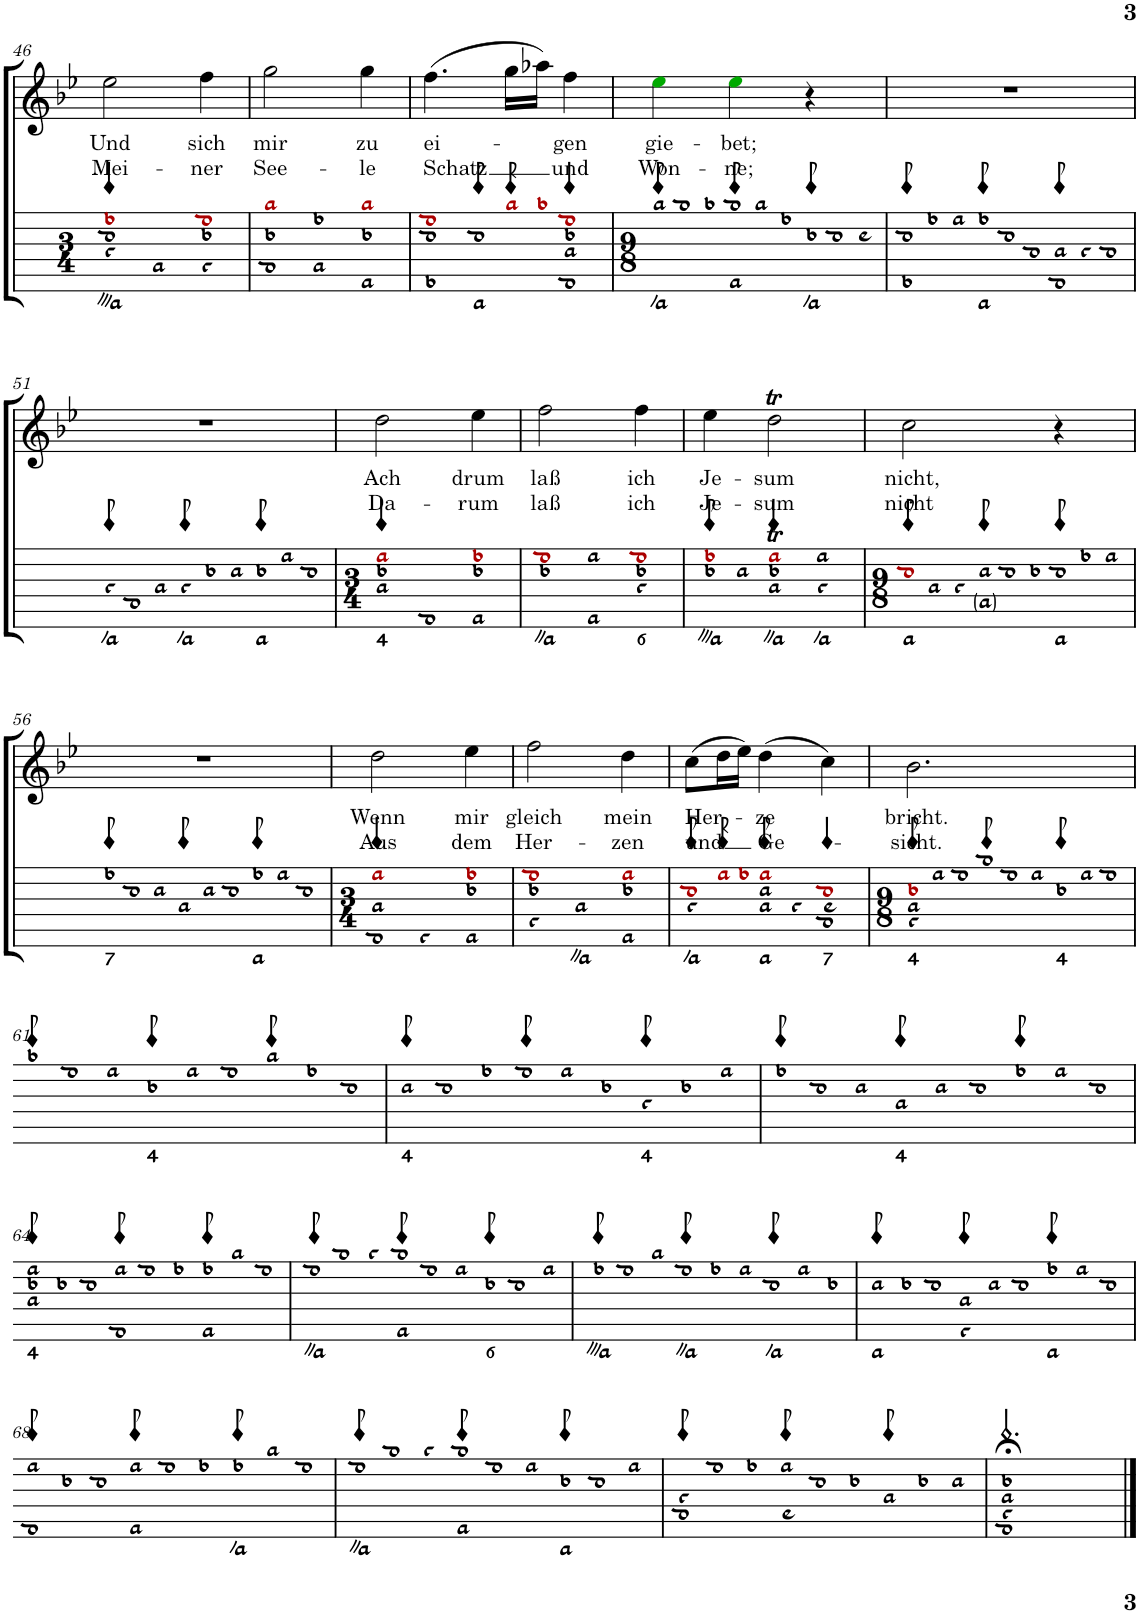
**kern	**kern	**text	**text
*part2	*part1	*part1	*part1
*staff2	*staff1	*staff1	*staff1
*I"Liuto	*I"S.	*	*
!!LO:PB:g=z
*	*clefG2	*	*
*k[b-e-]	*k[b-e-]	*	*
*M3/4	*M3/4	*	*
=46	=46	=46	=46
!	!	!LO:LY:b	!LO:LY:b
4CC 4G 4c 4e-i	2ee-\	Und	Mei-
4C	.	.	.
!	!	!LO:LY:b	!LO:LY:b
4D 4B- 4fi	4ff\	sich	-ner
=47	=47	=47	=47
!	!	!LO:LY:b	!LO:LY:b
4E- 4B- 4gi	2gg\	mir	See-
4C 4e-	.	.	.
!	!	!LO:LY:b	!LO:LY:b
4GG 4B- 4gi	4gg\	zu	-le
=48	=48	=48	=48
!	!	!LO:LY:b	!LO:LY:b
4AA- 4c 4fi	(4.ff\	ei-	Schatz
8FF\ 8c\L	.	.	.
16giL	16gg\LL	.	.
16a-iJJ	16aa-X\JJ)	.	.
!	!	!LO:LY:b	!LO:LY:b
4BB- 4F 4B- 4fi	4ff\	-gen	und
=49	=49	=49	=49
*M9/8	*	*	*
*Xtuplet	*	*	*
!	!	!LO:LY:b	!LO:LY:b
12EE-\ 12g\L	4ee-j\	gie-	Won-
12b-	.	.	.
12a-X	.	.	.
!	!	!LO:LY:b	!LO:LY:b
12GG\ 12b-\	4ee-j\	-bet;	-ne;
12gJ	.	.	.
12e-L	.	.	.
12EE-\ 12B-\	4r	.	.
12c	.	.	.
12d-XJ	.	.	.
=50	=50	=50	=50
12AA-\ 12c\L	2.r	.	.
12e-	.	.	.
12dn	.	.	.
12FF\ 12e-\	.	.	.
12cJ	.	.	.
12A-L	.	.	.
12BB-\ 12F\	.	.	.
12G	.	.	.
12A-XJ	.	.	.
!!LO:LB:g=z
=51	=51	=51	=51
12EE-\ 12G\L	2.r	.	.
12E-	.	.	.
12F	.	.	.
12EE-\ 12G\	.	.	.
12B-J	.	.	.
12A#XL	.	.	.
12FF\ 12B-\	.	.	.
12d	.	.	.
12cJ	.	.	.
=52	=52	=52	=52
*M3/4	*	*	*
!	!	!LO:LY:b	!LO:LY:b
4BBB- 4F 4B- 4di	2dd\	Ach	Da-
4BB-	.	.	.
!	!	!LO:LY:b	!LO:LY:b
4GG 4B- 4e-i	4ee-\	drum	-rum
=53	=53	=53	=53
!	!	!LO:LY:b	!LO:LY:b
4DD 4B- 4fi	2ff\	laß	laß
4GG 4d	.	.	.
!	!	!LO:LY:b	!LO:LY:b
4GGG 4G 4B- 4fi	4ff\	ich	ich
=54	=54	=54	=54
!	!	!LO:LY:b	!LO:LY:b
8CC\ 8B-\ 8e-i\L	4ee-\	Je-	Je-
8AJ	.	.	.
!	!	!LO:LY:b	!LO:LY:b
4DDT 4FT 4B-T 4diT	2ddt\	-sum	-sum
4EE- 4G 4d	.	.	.
=55	=55	=55	=55
*M9/8	*	*	*
!	!	!LO:LY:b	!LO:LY:b
12FF\ 12ci\L	2cc\	nicht,	nicht
12F	.	.	.
12G	.	.	.
12C\ 12A\	.	.	.
12cJ	.	.	.
12B-L	.	.	.
12FF\ 12c\	4r	.	.
12e-	.	.	.
12dJ	.	.	.
!!LO:LB:g=z
=56	=56	=56	=56
12FFF\ 12e-\L	2.r	.	.
12c	.	.	.
12A	.	.	.
12F	.	.	.
12AJ	.	.	.
12cL	.	.	.
12FF\ 12e-\	.	.	.
12d	.	.	.
12cJ	.	.	.
=57	=57	=57	=57
*M3/4	*	*	*
!	!	!LO:LY:b	!LO:LY:b
4BB- 4F 4di	2dd\	Wenn	Aus
4AA	.	.	.
!	!	!LO:LY:b	!LO:LY:b
4GG 4B- 4e-i	4ee-\	mir	dem
=58	=58	=58	=58
!	!	!LO:LY:b	!LO:LY:b
4D 4B- 4fi	2ff\	gleich	Her-
4DD 4F	.	.	.
!	!	!LO:LY:b	!LO:LY:b
4GG 4B- 4di	4dd\	mein	-zen
=59	=59	=59	=59
!	!	!LO:LY:b	!LO:LY:b
8EE-\ 8G\ 8ci\L	(8cc\L	Her-	und
16diL	16dd\L	.	.
16e-iJJ	16ee-\JJ)	.	.
!	!	!LO:LY:b	!LO:LY:b
8FF\ 8F\ 8A\ 8di\L	(4dd\	-ze	Ge-
8GJ	.	.	.
4FFF 4E- 4A 4ci	4cc\)	.	.
=60	=60	=60	=60
*M9/8	*	*	*
!	!	!LO:LY:b	!LO:LY:b
12BBB-\ 12D\ 12F\ 12B-i\L	2.b-\	bricht.	-sicht.
12d	.	.	.
12f	.	.	.
12b-	.	.	.
12fJ	.	.	.
12dL	.	.	.
12BBB-\ 12B-\	.	.	.
12d	.	.	.
12fJ	.	.	.
!!LO:LB:g=z
=61	=61	=61	=61
12a-XL	2.r	.	.
12f	.	.	.
12d	.	.	.
12BBB-\ 12B-\	.	.	.
12dJ	.	.	.
12fL	.	.	.
12g	.	.	.
12e-	.	.	.
12cJ	.	.	.
=62	=62	=62	=62
12BBB-\ 12A#X\L	2.r	.	.
12c	.	.	.
12e-	.	.	.
12f	.	.	.
12dJ	.	.	.
12B-L	.	.	.
12BBB-\ 12G\	.	.	.
12B-	.	.	.
12dJ	.	.	.
=63	=63	=63	=63
12e-L	2.r	.	.
12c	.	.	.
12A	.	.	.
12BBB-\ 12F\	.	.	.
12AJ	.	.	.
12cL	.	.	.
12e-	.	.	.
12d	.	.	.
12cJ	.	.	.
!!LO:LB:g=z
=64	=64	=64	=64
12BBB-\ 12F\ 12B-\ 12d\L	2.r	.	.
12B-	.	.	.
12c	.	.	.
12BB-\ 12d\	.	.	.
12fJ	.	.	.
12e-L	.	.	.
12GG\ 12e-\	.	.	.
12g	.	.	.
12fJ	.	.	.
=65	=65	=65	=65
12DD\ 12f\L	2.r	.	.
12b-	.	.	.
12a	.	.	.
12GG\ 12b-\	.	.	.
12fJ	.	.	.
12dL	.	.	.
12GGG\ 12B-\	.	.	.
12c	.	.	.
12dJ	.	.	.
=66	=66	=66	=66
12CC\ 12e-\L	2.r	.	.
12f	.	.	.
12g	.	.	.
12DD\ 12f\	.	.	.
12e-J	.	.	.
12dL	.	.	.
12EE-\ 12c\	.	.	.
12d	.	.	.
12B-J	.	.	.
=67	=67	=67	=67
12FF\ 12A\L	2.r	.	.
12B-	.	.	.
12c	.	.	.
12AA\ 12F\	.	.	.
12AJ	.	.	.
12cL	.	.	.
12FF\ 12e-\	.	.	.
12d	.	.	.
12cJ	.	.	.
!!LO:LB:g=z
=68	=68	=68	=68
12BB-\ 12d\L	2.r	.	.
12B-	.	.	.
12c	.	.	.
12GG\ 12d\	.	.	.
12fJ	.	.	.
12e-L	.	.	.
12EE-\ 12e-\	.	.	.
12g	.	.	.
12fJ	.	.	.
=69	=69	=69	=69
12DD\ 12f\L	2.r	.	.
12b-	.	.	.
12a	.	.	.
12GG\ 12b-\	.	.	.
12fJ	.	.	.
12dL	.	.	.
12FF\ 12B-\	.	.	.
12c	.	.	.
12dJ	.	.	.
=70	=70	=70	=70
12E-\ 12G\L	2.r	.	.
12f	.	.	.
12e-	.	.	.
12E\ 12d\	.	.	.
12cJ	.	.	.
12B-L	.	.	.
12F	.	.	.
12B-	.	.	.
12AJ	.	.	.
=71	=71	=71	=71
*^	*	*	*
2.D;< 2.F;< 2.B-;<	2.BB-	2.r	.	.
*v	*v	*	*	*
==	==	==	==
*-	*-	*-	*-
